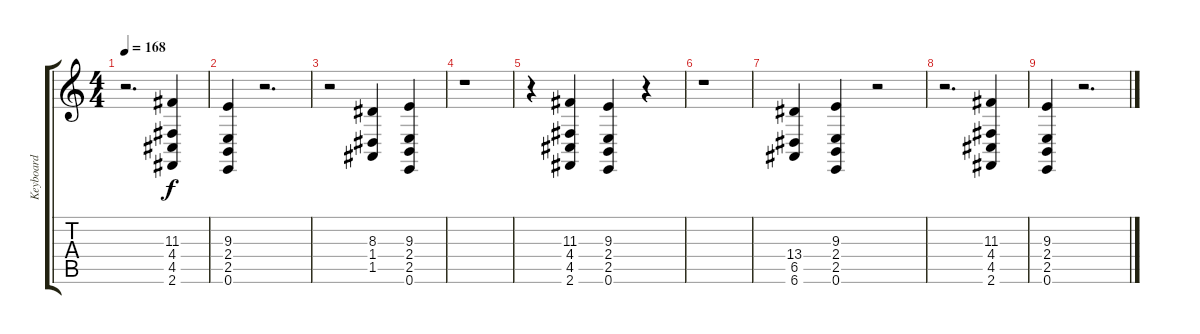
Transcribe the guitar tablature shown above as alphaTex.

\track ("Keyboard" "Keyboard") {instrument pad2warm}
\staff {score tabs}
\tuning (E4 B3 G3 D3 A2 E2) {hide}
\ts (4 4)
\tempo 168
\clef g2
\ks c
r.2{d dy f} (11.3 4.4 4.5 2.6).4{instrument orchestrahit} |
(9.3 2.4 2.5 0.6).4 r.2{d} |
r.2 (8.3 1.4 1.5).4{instrument orchestrahit} (9.3 2.4 2.5 0.6).4 |
r.1 |
r.4 (11.3 4.4 4.5 2.6).4{instrument orchestrahit} (9.3 2.4 2.5 0.6).4 r.4 |
r.1 |
(13.4 6.5 6.6).4{instrument orchestrahit} (9.3 2.4 2.5 0.6).4 r.2 |
r.2{d} (11.3 4.4 4.5 2.6).4{instrument orchestrahit} |
(9.3 2.4 2.5 0.6).4 r.2{d}
